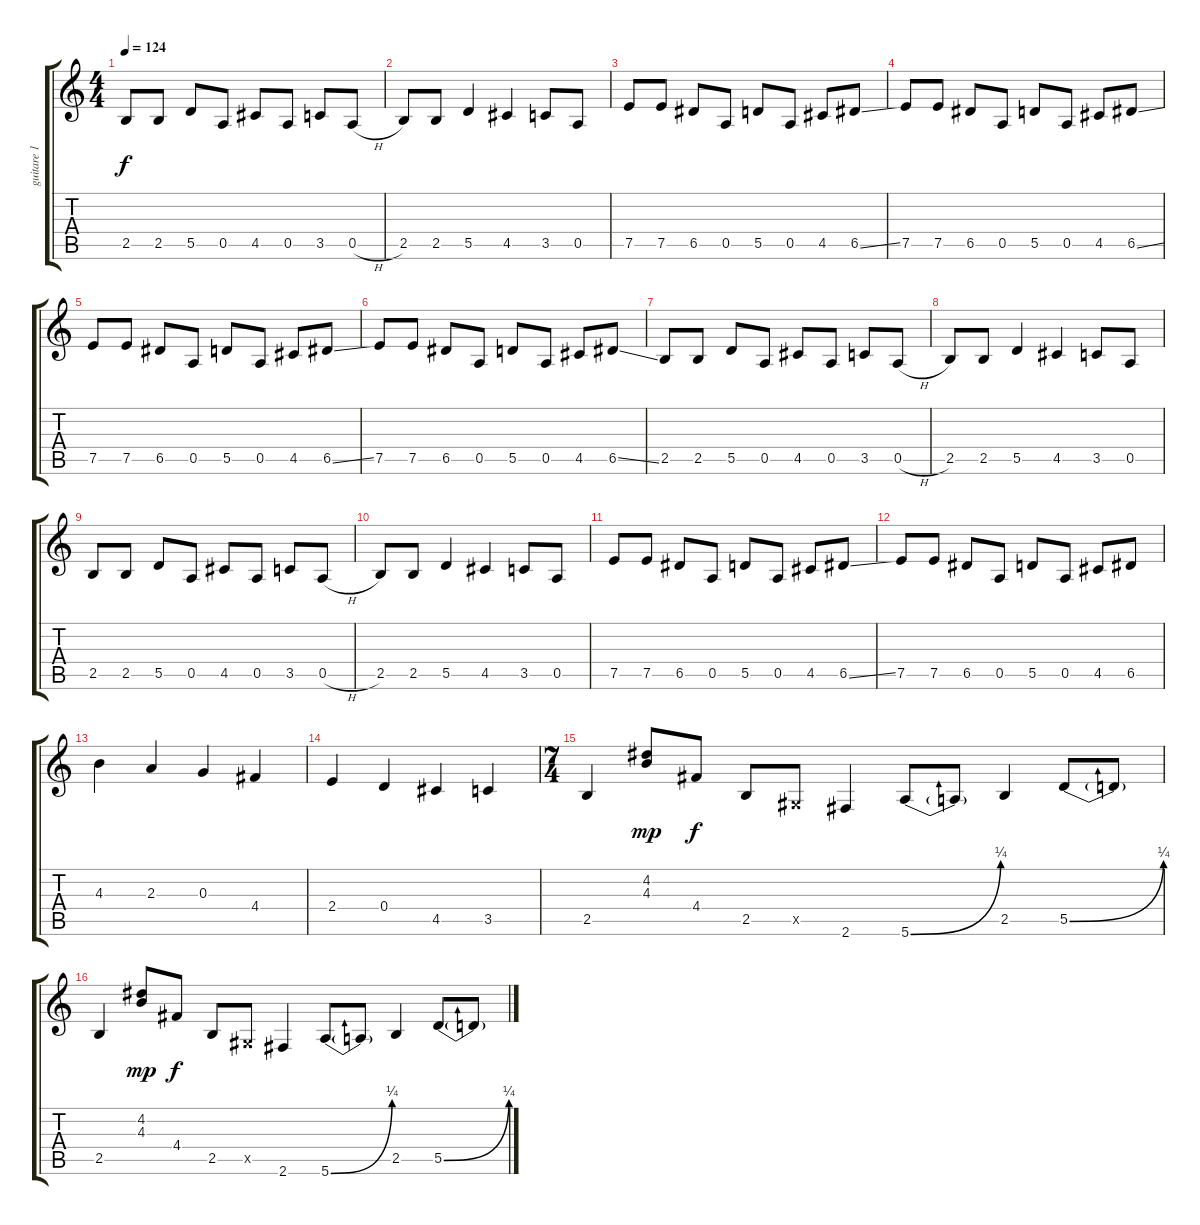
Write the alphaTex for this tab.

\track ("guitare 1" "guitare 1") {instrument acousticguitarnylon}
\staff {score tabs}
\tuning (E4 B3 G3 D3 A2 E2) {hide}
\ts (4 4)
\tempo 124
\clef g2
\ks c
2.5.8{dy f} 2.5.8 5.5.8 0.5.8 4.5.8 0.5.8 3.5.8 0.5{h}.8 |
2.5.8 2.5.8 5.5.4 4.5.4 3.5.8 0.5.8 |
7.5.8 7.5.8 6.5.8 0.5.8 5.5.8 0.5.8 4.5.8 6.5{ss}.8 |
7.5.8 7.5.8 6.5.8 0.5.8 5.5.8 0.5.8 4.5.8 6.5{ss}.8 |
7.5.8 7.5.8 6.5.8 0.5.8 5.5.8 0.5.8 4.5.8 6.5{ss}.8 |
7.5.8 7.5.8 6.5.8 0.5.8 5.5.8 0.5.8 4.5.8 6.5{ss}.8 |
2.5.8 2.5.8 5.5.8 0.5.8 4.5.8 0.5.8 3.5.8 0.5{h}.8 |
2.5.8 2.5.8 5.5.4 4.5.4 3.5.8 0.5.8 |
2.5.8 2.5.8 5.5.8 0.5.8 4.5.8 0.5.8 3.5.8 0.5{h}.8 |
2.5.8 2.5.8 5.5.4 4.5.4 3.5.8 0.5.8 |
7.5.8 7.5.8 6.5.8 0.5.8 5.5.8 0.5.8 4.5.8 6.5{ss}.8 |
7.5.8 7.5.8 6.5.8 0.5.8 5.5.8 0.5.8 4.5.8 6.5.8 |
4.3.4 2.3.4 0.3.4 4.4.4 |
2.4.4 0.4.4 4.5.4 3.5.4 |
\ts (7 4)
2.5.4 (4.2 4.3).8{dy mp} 4.4.8{dy f} 2.5.8 -1.5{x}.8 2.6.4 5.6{be (bend 0 0 60 1)}.8 5.6{t}.8 2.5.4 5.5{be (bend 0 0 60 1)}.8 5.5{t}.8 |
2.5.4 (4.2 4.3).8{dy mp} 4.4.8{dy f} 2.5.8 -1.5{x}.8 2.6.4 5.6{be (bend 0 0 60 1)}.8 5.6{t}.8 2.5.4 5.5{be (bend 0 0 60 1)}.8 5.5{t}.8
